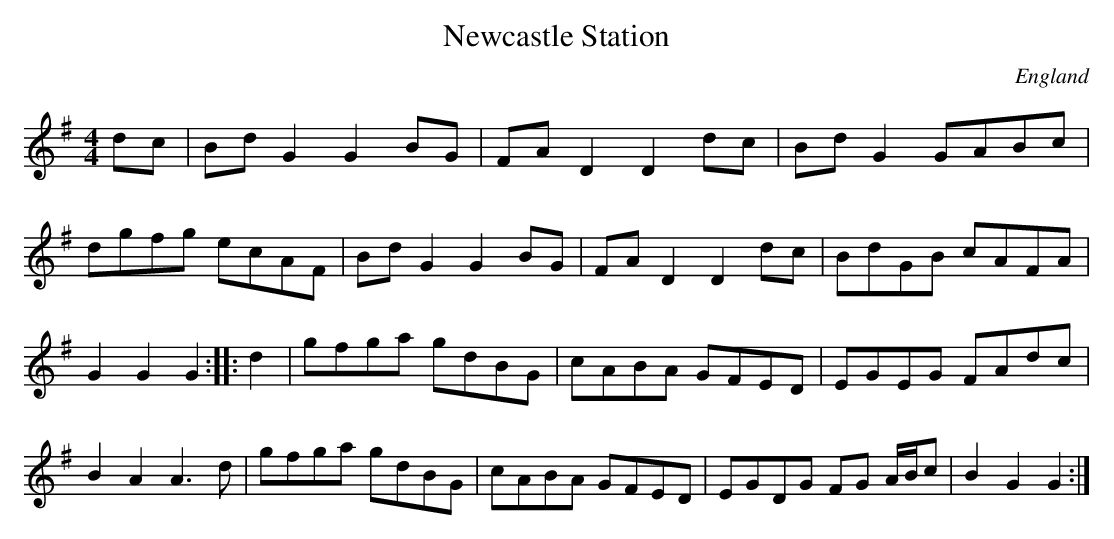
X:1
T:Newcastle Station
M:4/4
O:England
K:G
dc | \
BdG2 G2BG | FAD2 D2dc | BdG2 GABc | dgfg ecAF | \
BdG2 G2BG | FAD2 D2dc | BdGB cAFA | G2 G2 G2 :: \
d2 | \
gfga gdBG | cABA GFED | EGEG FAdc | B2A2 A3d | \
gfga gdBG | cABA GFED | EGDG FG A/B/c | B2G2 G2 :|
